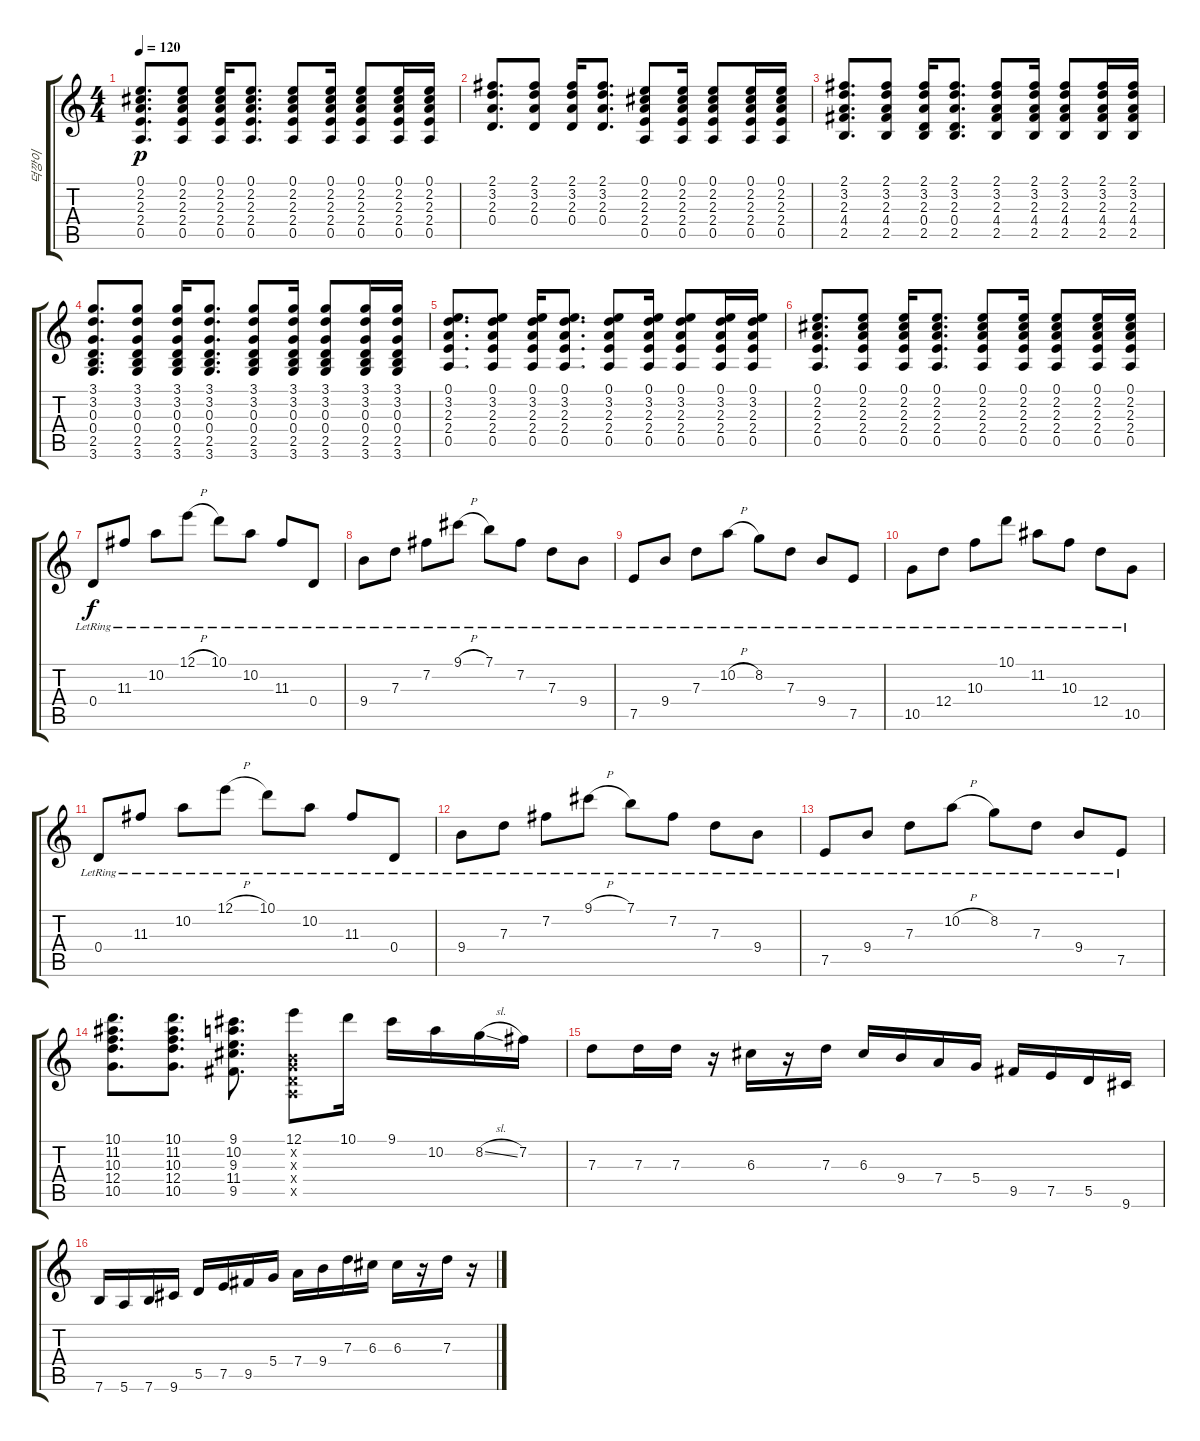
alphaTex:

\track ("덕깡이" "덕깡이") {instrument acousticguitarsteel}
\staff {score tabs}
\tuning (E4 B3 G3 D3 A2 E2) {hide}
\ts (4 4)
\tempo 120
\clef g2
\ks c
(0.1 2.2 2.3 2.4 0.5).8{d dy p} (0.1 2.2 2.3 2.4 0.5).8 (0.1 2.2 2.3 2.4 0.5).16 (0.1 2.2 2.3 2.4 0.5).8{d} (0.1 2.2 2.3 2.4 0.5).8 (0.1 2.2 2.3 2.4 0.5).16 (0.1 2.2 2.3 2.4 0.5).8 (0.1 2.2 2.3 2.4 0.5).16 (0.1 2.2 2.3 2.4 0.5).16 |
(2.1 3.2 2.3 0.4).8{d} (2.1 3.2 2.3 0.4).8 (2.1 3.2 2.3 0.4).16 (2.1 3.2 2.3 0.4).8{d} (0.1 2.2 2.3 2.4 0.5).8 (0.1 2.2 2.3 2.4 0.5).16 (0.1 2.2 2.3 2.4 0.5).8 (0.1 2.2 2.3 2.4 0.5).16 (0.1 2.2 2.3 2.4 0.5).16 |
(2.1 3.2 2.3 4.4 2.5).8{d} (2.1 3.2 2.3 4.4 2.5).8 (2.1 3.2 2.3 0.4 2.5).16 (2.1 3.2 2.3 0.4 2.5).8{d} (2.1 3.2 2.3 4.4 2.5).8 (2.1 3.2 2.3 4.4 2.5).16 (2.1 3.2 2.3 4.4 2.5).8 (2.1 3.2 2.3 4.4 2.5).16 (2.1 3.2 2.3 4.4 2.5).16 |
(3.1 3.2 0.3 0.4 2.5 3.6).8{d} (3.1 3.2 0.3 0.4 2.5 3.6).8 (3.1 3.2 0.3 0.4 2.5 3.6).16 (3.1 3.2 0.3 0.4 2.5 3.6).8{d} (3.1 3.2 0.3 0.4 2.5 3.6).8 (3.1 3.2 0.3 0.4 2.5 3.6).16 (3.1 3.2 0.3 0.4 2.5 3.6).8 (3.1 3.2 0.3 0.4 2.5 3.6).16 (3.1 3.2 0.3 0.4 2.5 3.6).16 |
(0.1 3.2 2.3 2.4 0.5).8{d} (0.1 3.2 2.3 2.4 0.5).8 (0.1 3.2 2.3 2.4 0.5).16 (0.1 3.2 2.3 2.4 0.5).8{d} (0.1 3.2 2.3 2.4 0.5).8 (0.1 3.2 2.3 2.4 0.5).16 (0.1 3.2 2.3 2.4 0.5).8 (0.1 3.2 2.3 2.4 0.5).16 (0.1 3.2 2.3 2.4 0.5).16 |
(0.1 2.2 2.3 2.4 0.5).8{d} (0.1 2.2 2.3 2.4 0.5).8 (0.1 2.2 2.3 2.4 0.5).16 (0.1 2.2 2.3 2.4 0.5).8{d} (0.1 2.2 2.3 2.4 0.5).8 (0.1 2.2 2.3 2.4 0.5).16 (0.1 2.2 2.3 2.4 0.5).8 (0.1 2.2 2.3 2.4 0.5).16 (0.1 2.2 2.3 2.4 0.5).16 |
0.4{lr}.8{dy f} 11.3{lr}.8 10.2{lr}.8 12.1{h lr}.8 10.1{lr}.8 10.2{lr}.8 11.3{lr}.8 0.4{lr}.8 |
9.4{lr}.8 7.3{lr}.8 7.2{lr}.8 9.1{h lr}.8 7.1{lr}.8 7.2{lr}.8 7.3{lr}.8 9.4{lr}.8 |
7.5{lr}.8 9.4{lr}.8 7.3{lr}.8 10.2{h lr}.8 8.2{lr}.8 7.3{lr}.8 9.4{lr}.8 7.5{lr}.8 |
10.5{lr}.8 12.4{lr}.8 10.3{lr}.8 10.1{lr}.8 11.2{lr}.8 10.3{lr}.8 12.4{lr}.8 10.5{lr}.8 |
0.4{lr}.8 11.3{lr}.8 10.2{lr}.8 12.1{h lr}.8 10.1{lr}.8 10.2{lr}.8 11.3{lr}.8 0.4{lr}.8 |
9.4{lr}.8 7.3{lr}.8 7.2{lr}.8 9.1{h lr}.8 7.1{lr}.8 7.2{lr}.8 7.3{lr}.8 9.4{lr}.8 |
7.5{lr}.8 9.4{lr}.8 7.3{lr}.8 10.2{h lr}.8 8.2{lr}.8 7.3{lr}.8 9.4{lr}.8 7.5{lr}.8 |
(10.1 11.2 10.3 12.4 10.5).8{d} (10.1 11.2 10.3 12.4 10.5).8{d} (9.1 10.2 9.3 11.4 9.5).8{d} (12.1 0.2{x} 0.3{x} 0.4{x} 0.5{x}).8 10.1.16 9.1.16 10.2.16 8.2{sl}.16 7.2.16 |
7.3.8 7.3.16 7.3.16 r.16 6.3.16 r.16 7.3.16 6.3.16 9.4.16 7.4.16 5.4.16 9.5.16 7.5.16 5.5.16 9.6.16 |
7.6.16 5.6.16 7.6.16 9.6.16 5.5.16 7.5.16 9.5.16 5.4.16 7.4.16 9.4.16 7.3.16 6.3.16 6.3.16 r.16 7.3.16 r.16
